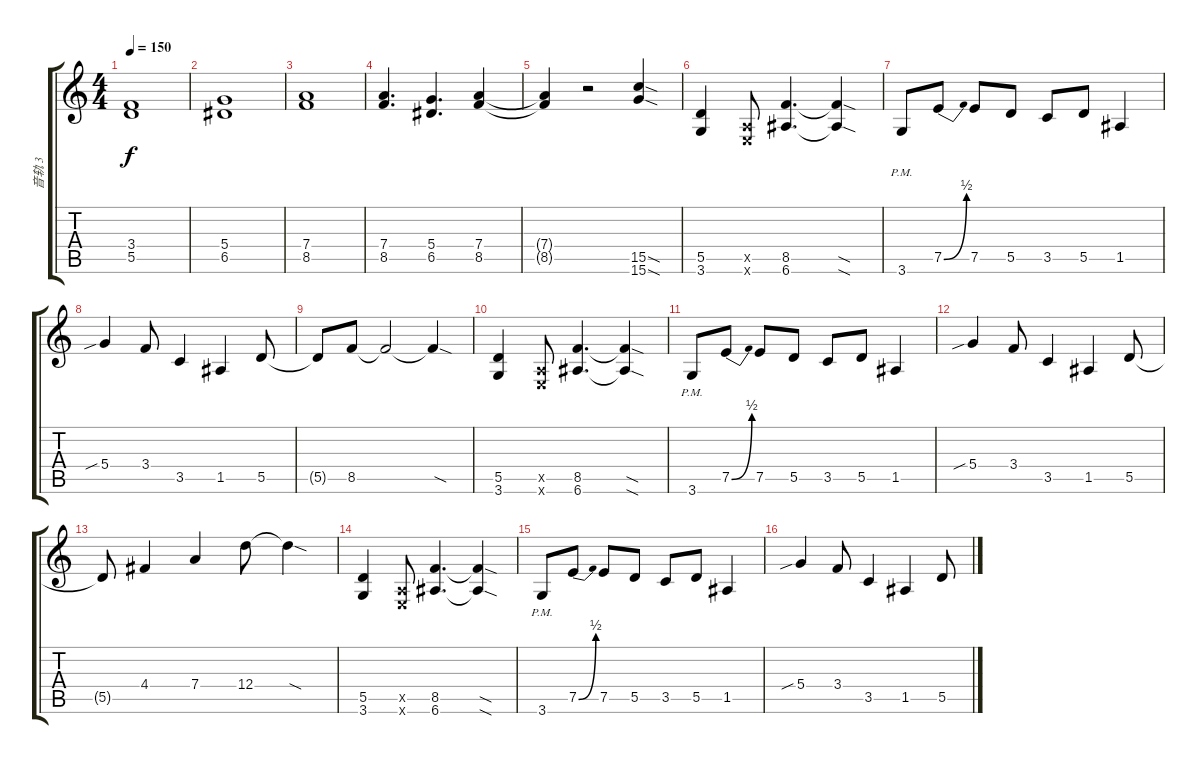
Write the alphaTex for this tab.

\track ("音轨 3" "音轨 3") {instrument distortionguitar}
\staff {score tabs}
\tuning (E4 B3 G3 D3 A2 E2) {hide}
\ts (4 4)
\tempo 150
\clef g2
\ks c
(3.4 5.5).1{dy f} |
(5.4 6.5).1 |
(7.4 8.5).1 |
(7.4 8.5).4{d} (5.4 6.5).4{d} (7.4 8.5).4 |
(7.4{t} 8.5{t}).4 r.2 (15.5{sod} 15.6{sod}).4 |
(5.5 3.6).4 (0.5{x} 0.6{x}).8 (8.5 6.6).4{d} (8.5{sod t} 6.6{sod t}).4 |
3.6{pm}.8 7.5{be (bend 0 0 60 2)}.8 7.5.8 5.5.8 3.5.8 5.5.8 1.5.4 |
5.4{sib}.4 3.4.8 3.5.4 1.5.4 5.5.8 |
5.5{t}.8 8.5.8 8.5{t}.2 8.5{sod t}.4 |
(5.5 3.6).4 (0.5{x} 0.6{x}).8 (8.5 6.6).4{d} (8.5{sod t} 6.6{sod t}).4 |
3.6{pm}.8 7.5{be (bend 0 0 60 2)}.8 7.5.8 5.5.8 3.5.8 5.5.8 1.5.4 |
5.4{sib}.4 3.4.8 3.5.4 1.5.4 5.5.8 |
5.5{t}.8 4.4.4 7.4.4 12.4.8 12.4{sod t}.4 |
(5.5 3.6).4 (0.5{x} 0.6{x}).8 (8.5 6.6).4{d} (8.5{sod t} 6.6{sod t}).4 |
3.6{pm}.8 7.5{be (bend 0 0 60 2)}.8 7.5.8 5.5.8 3.5.8 5.5.8 1.5.4 |
5.4{sib}.4 3.4.8 3.5.4 1.5.4 5.5.8
